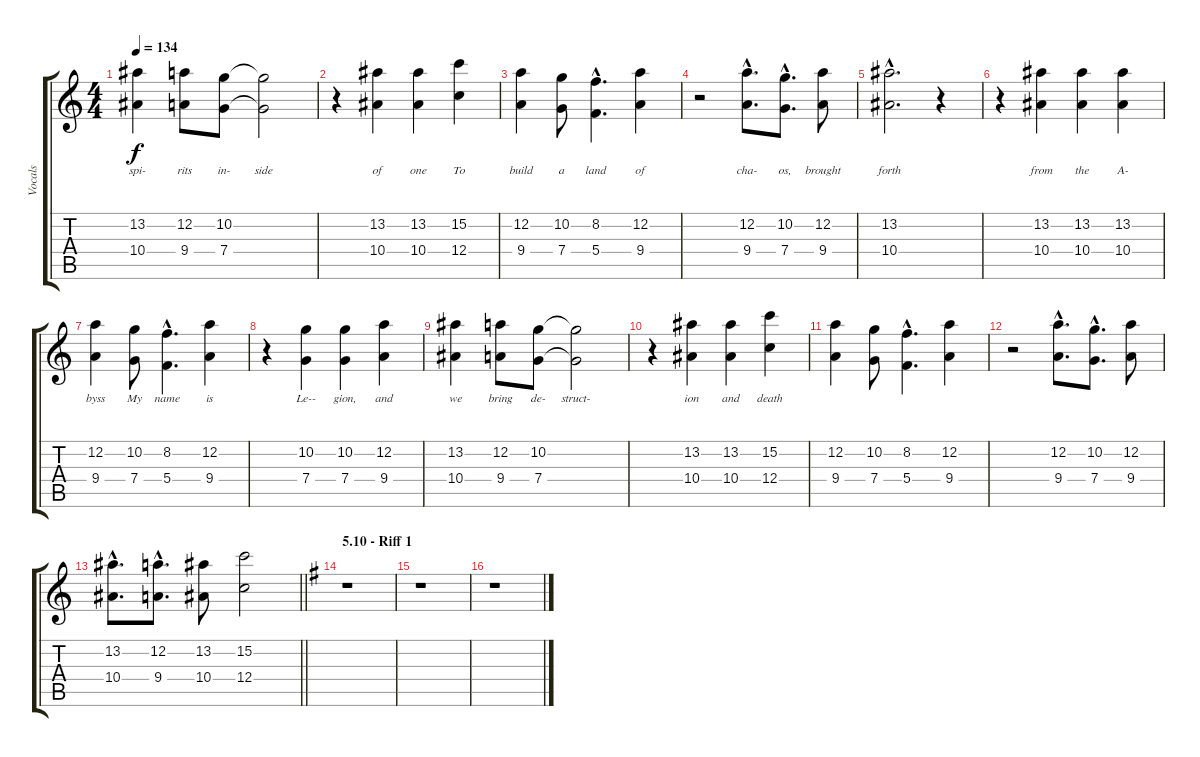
\track ("Vocals" "Vocals") {instrument overdrivenguitar}
\staff {score tabs}
\tuning (D4 A3 F3 C3 G2 D2) {hide}
\ts (4 4)
\tempo 134
\clef g2
\ks aminor
(13.2 10.4).4{lyrics (0 "spi-") lyrics (1 "") lyrics (2 "") lyrics (3 "") lyrics (4 "") dy f} (12.2 9.4).8{lyrics (0 "rits") lyrics (1 "") lyrics (2 "") lyrics (3 "") lyrics (4 "")} (10.2 7.4).8{lyrics (0 "in-") lyrics (1 "") lyrics (2 "") lyrics (3 "") lyrics (4 "")} (10.2{t} 7.4{t}).2{lyrics (0 "side") lyrics (1 "") lyrics (2 "") lyrics (3 "") lyrics (4 "")} |
r.4 (13.2 10.4).4{lyrics (0 "of") lyrics (1 "") lyrics (2 "") lyrics (3 "") lyrics (4 "")} (13.2 10.4).4{lyrics (0 "one") lyrics (1 "") lyrics (2 "") lyrics (3 "") lyrics (4 "")} (15.2 12.4).4{lyrics (0 "To") lyrics (1 "") lyrics (2 "") lyrics (3 "") lyrics (4 "")} |
(12.2 9.4).4{lyrics (0 "build") lyrics (1 "") lyrics (2 "") lyrics (3 "") lyrics (4 "")} (10.2 7.4).8{lyrics (0 "a") lyrics (1 "") lyrics (2 "") lyrics (3 "") lyrics (4 "")} (8.2{hac} 5.4{hac}).4{d lyrics (0 "land") lyrics (1 "") lyrics (2 "") lyrics (3 "") lyrics (4 "")} (12.2 9.4).4{lyrics (0 "of") lyrics (1 "") lyrics (2 "") lyrics (3 "") lyrics (4 "")} |
r.2 (12.2{hac} 9.4{hac}).8{d lyrics (0 "cha-") lyrics (1 "") lyrics (2 "") lyrics (3 "") lyrics (4 "")} (10.2{hac} 7.4{hac}).8{d lyrics (0 "os,") lyrics (1 "") lyrics (2 "") lyrics (3 "") lyrics (4 "")} (12.2 9.4).8{lyrics (0 "brought") lyrics (1 "") lyrics (2 "") lyrics (3 "") lyrics (4 "")} |
(13.2{hac} 10.4{hac}).2{d lyrics (0 "forth") lyrics (1 "") lyrics (2 "") lyrics (3 "") lyrics (4 "")} r.4 |
r.4 (13.2 10.4).4{lyrics (0 "from") lyrics (1 "") lyrics (2 "") lyrics (3 "") lyrics (4 "")} (13.2 10.4).4{lyrics (0 "the") lyrics (1 "") lyrics (2 "") lyrics (3 "") lyrics (4 "")} (13.2 10.4).4{lyrics (0 "A-") lyrics (1 "") lyrics (2 "") lyrics (3 "") lyrics (4 "")} |
(12.2 9.4).4{lyrics (0 "byss") lyrics (1 "") lyrics (2 "") lyrics (3 "") lyrics (4 "")} (10.2 7.4).8{lyrics (0 "My") lyrics (1 "") lyrics (2 "") lyrics (3 "") lyrics (4 "")} (8.2{hac} 5.4{hac}).4{d lyrics (0 "name") lyrics (1 "") lyrics (2 "") lyrics (3 "") lyrics (4 "")} (12.2 9.4).4{lyrics (0 "is") lyrics (1 "") lyrics (2 "") lyrics (3 "") lyrics (4 "")} |
r.4 (10.2 7.4).4{lyrics (0 "Le--") lyrics (1 "") lyrics (2 "") lyrics (3 "") lyrics (4 "")} (10.2 7.4).4{lyrics (0 "gion,") lyrics (1 "") lyrics (2 "") lyrics (3 "") lyrics (4 "")} (12.2 9.4).4{lyrics (0 "and") lyrics (1 "") lyrics (2 "") lyrics (3 "") lyrics (4 "")} |
(13.2 10.4).4{lyrics (0 "we") lyrics (1 "") lyrics (2 "") lyrics (3 "") lyrics (4 "")} (12.2 9.4).8{lyrics (0 "bring") lyrics (1 "") lyrics (2 "") lyrics (3 "") lyrics (4 "")} (10.2 7.4).8{lyrics (0 "de-") lyrics (1 "") lyrics (2 "") lyrics (3 "") lyrics (4 "")} (10.2{t} 7.4{t}).2{lyrics (0 "struct-") lyrics (1 "") lyrics (2 "") lyrics (3 "") lyrics (4 "")} |
r.4 (13.2 10.4).4{lyrics (0 "ion") lyrics (1 "") lyrics (2 "") lyrics (3 "") lyrics (4 "")} (13.2 10.4).4{lyrics (0 "and") lyrics (1 "") lyrics (2 "") lyrics (3 "") lyrics (4 "")} (15.2 12.4).4{lyrics (0 "death") lyrics (1 "") lyrics (2 "") lyrics (3 "") lyrics (4 "")} |
(12.2 9.4).4 (10.2 7.4).8 (8.2{hac} 5.4{hac}).4{d} (12.2 9.4).4 |
r.2 (12.2{hac} 9.4{hac}).8{d} (10.2{hac} 7.4{hac}).8{d} (12.2 9.4).8 |
\barLineRight lightlight
(13.2{hac} 10.4{hac}).8{d} (12.2{hac} 9.4{hac}).8{d} (13.2 10.4).8 (15.2 12.4).2 |
\section ("" "5.10 - Riff 1")
\ks eminor
r.1 |
r.1 |
r.1
